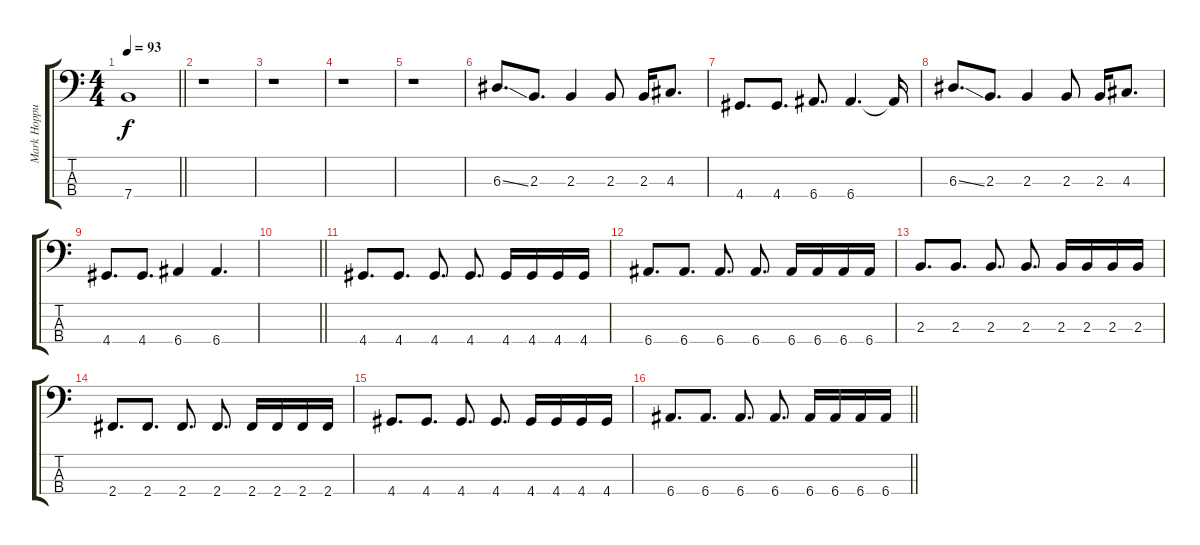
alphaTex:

\track ("Mark Hoppus" "Mark Hoppu") {instrument electricbasspick}
\staff {score tabs}
\tuning (G2 D2 A1 E1) {hide}
\ts (4 4)
\tempo 93
\clef f4
\barLineRight lightlight
\ks c
7.4{t}.1{dy f} |
r.1 |
r.1 |
r.1 |
r.1 |
6.3{ss}.8{d} 2.3.8{d} 2.3.4 2.3.8 2.3.16 4.3.8{d} |
4.4.8{d} 4.4.8{d} 6.4.8{d} 6.4.4{d} 6.4{t}.16 |
6.3{ss}.8{d} 2.3.8{d} 2.3.4 2.3.8 2.3.16 4.3.8{d} |
4.4.8{d} 4.4.8{d} 6.4.4 6.4.4{d} |
\barLineRight lightlight
|
4.4.8{d} 4.4.8{d} 4.4.8{d} 4.4.8{d} 4.4.16 4.4.16 4.4.16 4.4.16 |
6.4.8{d} 6.4.8{d} 6.4.8{d} 6.4.8{d} 6.4.16 6.4.16 6.4.16 6.4.16 |
2.3.8{d} 2.3.8{d} 2.3.8{d} 2.3.8{d} 2.3.16 2.3.16 2.3.16 2.3.16 |
2.4.8{d} 2.4.8{d} 2.4.8{d} 2.4.8{d} 2.4.16 2.4.16 2.4.16 2.4.16 |
4.4.8{d} 4.4.8{d} 4.4.8{d} 4.4.8{d} 4.4.16 4.4.16 4.4.16 4.4.16 |
\barLineRight lightlight
6.4.8{d} 6.4.8{d} 6.4.8{d} 6.4.8{d} 6.4.16 6.4.16 6.4.16 6.4.16
